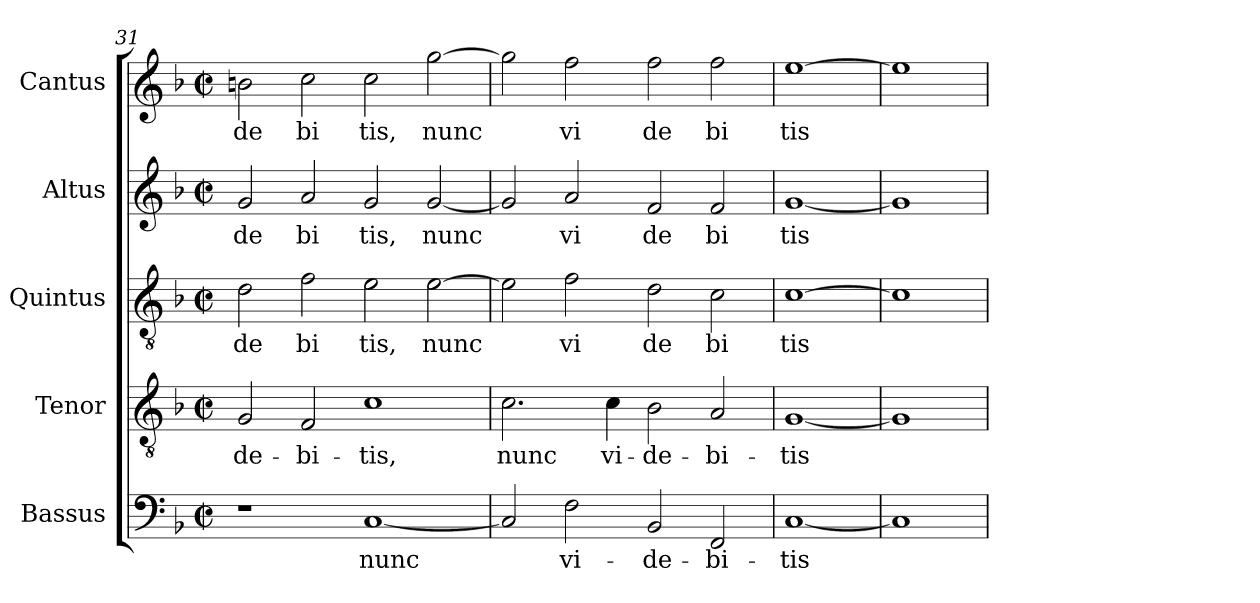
**kern	**text	**kern	**text	**kern	**text	**kern	**text	**kern	**text
*part5	*part5	*part4	*part4	*part3	*part3	*part2	*part2	*part1	*part1
*staff5	*staff5	*staff4	*staff4	*staff3	*staff3	*staff2	*staff2	*staff1	*staff1
*I"Bassus	*	*I"Tenor	*	*I"Quintus	*	*I"Altus	*	*I"Cantus	*
*clefF4	*	*clefGv2	*	*clefGv2	*	*clefG2	*	*clefG2	*
*k[b-]	*	*k[b-]	*	*k[b-]	*	*k[b-]	*	*k[b-]	*
*F:	*	*F:	*	*F:	*	*F:	*	*F:	*
*M2/2	*	*M2/2	*	*M2/2	*	*M2/2	*	*M2/2	*
*met(c|)	*	*met(c|)	*	*met(c|)	*	*met(c|)	*	*met(c|)	*
=31	=31	=31	=31	=31	=31	=31	=31	=31	=31
!	!	!	!LO:LY:b:cj	!	!LO:LY:b:cj	!	!LO:LY:b:cj	!	!LO:LY:b:cj
1r	.	2G/	-de-	2d\	de	2g/	de	2bn\	de
!	!	!	!LO:LY:b:cj	!	!LO:LY:b:cj	!	!LO:LY:b:cj	!	!LO:LY:b:cj
.	.	2F/	-bi-	2f\	bi	2a/	bi	2cc\	bi
!	!LO:LY:b	!	!LO:LY:b:cj	!	!LO:LY:b:cj	!	!LO:LY:b:cj	!	!LO:LY:b:cj
[<1C	nunc	1c	-tis,	2e\	tis,	2g/	tis,	2cc\	tis,
!	!	!	!	!	!LO:LY:b	!	!LO:LY:b	!	!LO:LY:b
.	.	.	.	[>2e\	nunc	[<2g/	nunc	[>2gg\	nunc
=32	=32	=32	=32	=32	=32	=32	=32	=32	=32
!	!	!	!LO:LY:b:cj	!	!	!	!	!	!
2C/]	.	2.c\	nunc	2e\]	.	2g/]	.	2gg\]	.
!	!LO:LY:b:cj	!	!	!	!LO:LY:b:cj	!	!LO:LY:b:cj	!	!LO:LY:b:cj
2F\	vi-	.	.	2f\	vi	2a/	vi	2ff\	vi
!	!	!	!LO:LY:b:cj	!	!	!	!	!	!
.	.	4c\	vi-	.	.	.	.	.	.
!	!LO:LY:b:cj	!	!LO:LY:b:cj	!	!LO:LY:b:cj	!	!LO:LY:b:cj	!	!LO:LY:b:cj
2BB-/	-de-	2B-\	-de-	2d\	de	2f/	de	2ff\	de
!	!LO:LY:b:cj	!	!LO:LY:b:cj	!	!LO:LY:b:cj	!	!LO:LY:b:cj	!	!LO:LY:b:cj
2FF/	-bi-	2A/	-bi-	2c\	bi	2f/	bi	2ff\	bi
=33	=33	=33	=33	=33	=33	=33	=33	=33	=33
!	!LO:LY:b:cj	!	!LO:LY:b:cj	!	!LO:LY:b:cj	!	!LO:LY:b:cj	!	!LO:LY:b:cj
[1C	-tis	[1G	-tis	[1c	tis	[1g	tis	[1ee	tis
=34	=34	=34	=34	=34	=34	=34	=34	=34	=34
1C]	.	1G]	.	1c]	.	1g]	.	1ee]	.
=	=	=	=	=	=	=	=	=	=
*-	*-	*-	*-	*-	*-	*-	*-	*-	*-
